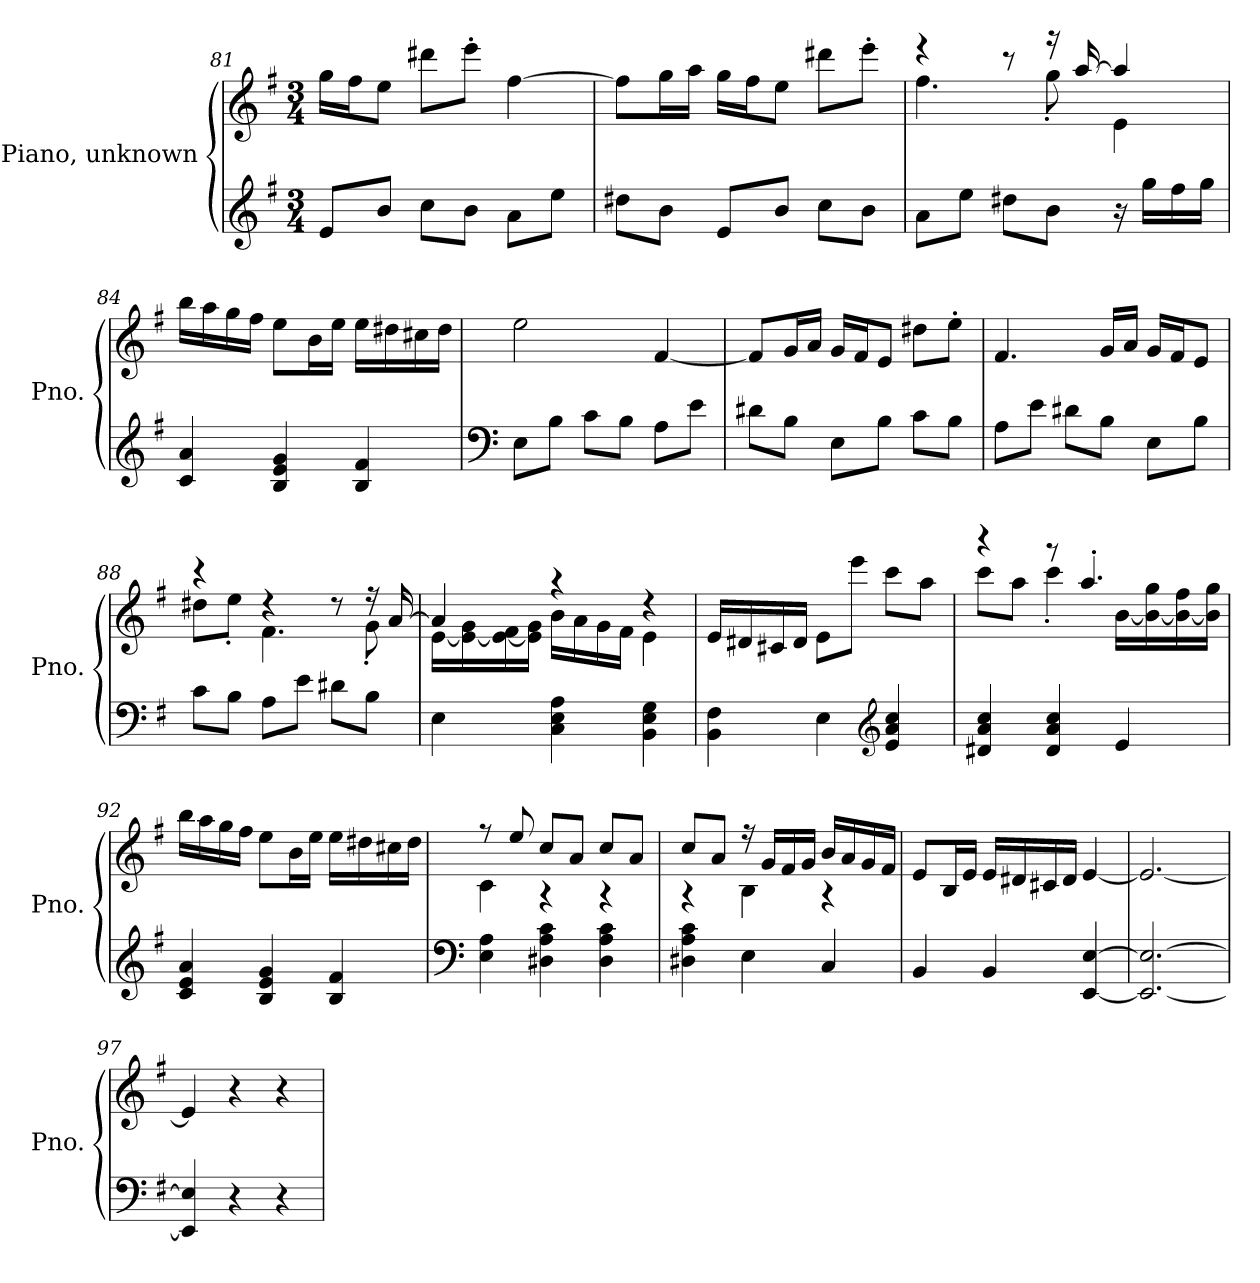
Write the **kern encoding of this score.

**kern	**kern
*part1	*part1
*staff2	*staff1
*I"Piano, unknown	*
*I'Pno.	*
*clefG2	*clefG2
*k[f#]	*k[f#]
*M3/4	*M3/4
=81	=81
8e/L	16gg\LL
.	16ff#\J
8b/J	8ee\J
8cc\L	8ddd#X\L
8b\J	8eee'\J
8a\L	[4ff#\
8ee\J	.
=82	=82
8dd#X\L	8ff#\L]
8b\J	16gg\L
.	16aa\JJ
8e/L	16gg\LL
.	16ff#\J
8b/J	8ee\J
8cc\L	8ddd#X\L
8b\J	8eee'\J
=83	=83
*	*^
8a\L	4r	4.ff#\
8ee\J	.	.
8dd#X\L	8r	.
8b\J	16r	8gg'\
.	[16aa/	.
16r	4aa/]	4e\
16gg\LL	.	.
16ff#\	.	.
16gg\JJ	.	.
*	*v	*v
!!LO:LB:g=z
=84	=84
4c/ 4a/	16bb\LL
.	16aa\
.	16gg\
.	16ff#\JJ
4B/ 4e/ 4g/	8ee\L
.	16b\L
.	16ee\JJ
4B/ 4f#/	16ee\LL
.	16dd#X\
.	16cc#X\
.	16dd#\JJ
=85	=85
*clefF4	*
8E\L	2ee\
8B\J	.
8c\L	.
8B\J	.
8A\L	[4f#/
8e\J	.
=86	=86
8d#X\L	8f#/L]
8B\J	16g/L
.	16a/JJ
8E\L	16g/LL
.	16f#/J
8B\J	8e/J
8c\L	8dd#X\L
8B\J	8ee'\J
=87	=87
8A\L	4.f#/
8e\J	.
8d#X\L	.
8B\J	16g/LL
.	16a/JJ
8E\L	16g/LL
.	16f#/J
8B\J	8e/J
!!LO:LB:g=z
=88	=88
*	*^
8c\L	4r	8dd#X\L
8B\J	.	8ee'\J
8A\L	4r	4.f#\
8e\J	.	.
8d#X\L	8r	.
8B\J	16r	8g'\
.	[16a/	.
=89	=89	=89
4E\	4a/]	[16e\LL
.	.	16e\_ 16g\
.	.	16e\_ 16f#\
.	.	16e\] 16g\JJ
4C\ 4E\ 4A\	4r	16b\LL
.	.	16a\
.	.	16g\
.	.	16f#\JJ
4BB\ 4E\ 4G\	4r	4e\
*	*v	*v
=90	=90
4BB\ 4F#\	16e/LL
.	16d#X/
.	16c#X/
.	16d#/JJ
4E\	8e\L
.	8eee\J
*clefG2	*
4e/ 4a/ 4cc/	8ccc\L
.	8aa\J
=91	=91
*	*^
4d#X/ 4a/ 4cc/	4r	8ccc\L
.	.	8aa\J
4d#/ 4a/ 4cc/	8r	4ccc'\
.	4.aa'/	.
4e/	.	[16b\LL
.	.	16b\_ 16gg\
.	.	16b\_ 16ff#\
.	.	16b\] 16gg\JJ
*	*v	*v
!!LO:LB:g=z
=92	=92
4c/ 4e/ 4a/	16bb\LL
.	16aa\
.	16gg\
.	16ff#\JJ
4B/ 4e/ 4g/	8ee\L
.	16b\L
.	16ee\JJ
4B/ 4f#/	16ee\LL
.	16dd#X\
.	16cc#X\
.	16dd#\JJ
=93	=93
*clefF4	*
*	*^
4E\ 4A\	8r	4c\
.	8ee/	.
4D#X\ 4A\ 4c\	8cc/L	4r
.	8a/J	.
4D#\ 4A\ 4c\	8cc/L	4r
.	8a/J	.
=94	=94	=94
4D#X\ 4A\ 4c\	8cc/L	4r
.	8a/J	.
4E\	16r	4B\
.	16g/LL	.
.	16f#/	.
.	16g/JJ	.
4C/	16b/LL	4r
.	16a/	.
.	16g/	.
.	16f#/JJ	.
*	*v	*v
=95	=95
4BB/	8e/L
.	16B/L
.	16e/JJ
4BB/	16e/LL
.	16d#X/
.	16c#X/
.	16d#/JJ
[4EE/ [4E/	[4e/
=96	=96
2.EE/_ 2.E/_	2.e/_
!!LO:LB:g=z
=97	=97
4EE/] 4E/]	4e/]
4r	4r
4r	4r
=	=
*-	*-
